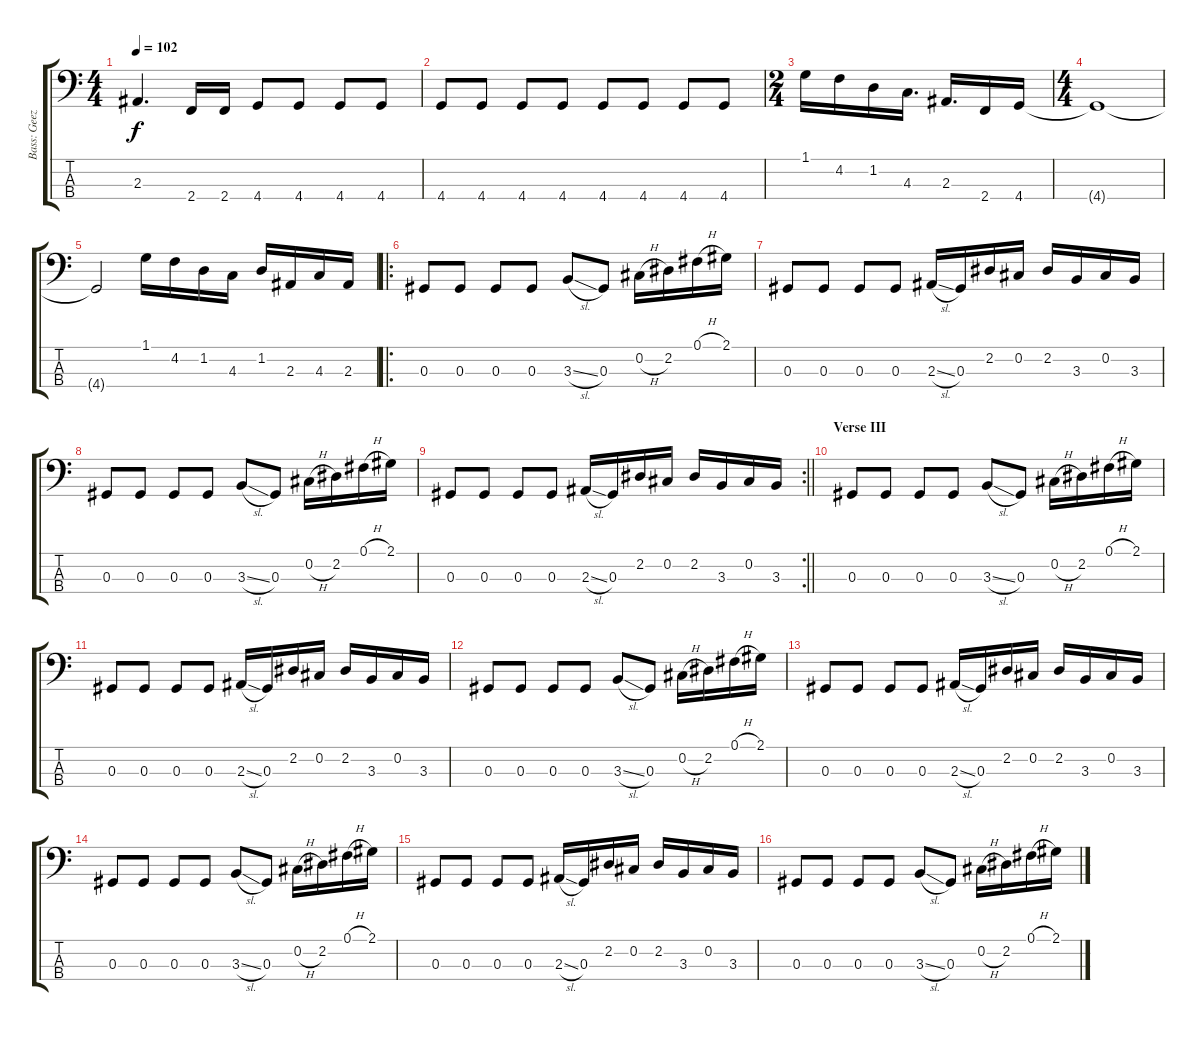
\track ("Bass: Geezer" "Bass: Geez") {instrument electricbassfinger}
\staff {score tabs}
\tuning (Gb2 Db2 Ab1 Eb1) {hide}
\ts (4 4)
\tempo 102
\clef f4
\ks c
2.3.4{d dy f} 2.4.16 2.4.16 4.4.8 4.4.8 4.4.8 4.4.8 |
4.4.8 4.4.8 4.4.8 4.4.8 4.4.8 4.4.8 4.4.8 4.4.8 |
\ts (2 4)
1.1.16 4.2.16 1.2.16 4.3.16{d} 2.3.16{d} 2.4.16 4.4.16 |
\ts (4 4)
4.4{t}.1 |
4.4{t}.2 1.1.16 4.2.16 1.2.16 4.3.16 1.2.16 2.3.16 4.3.16 2.3.16 |
\ro
0.3.8 0.3.8 0.3.8 0.3.8 3.3{sl}.8 0.3.8 0.2{h}.16 2.2.16 0.1{h}.16 2.1.16 |
0.3.8 0.3.8 0.3.8 0.3.8 2.3{sl}.16 0.3.16 2.2.16 0.2.16 2.2.16 3.3.16 0.2.16 3.3.16 |
0.3.8 0.3.8 0.3.8 0.3.8 3.3{sl}.8 0.3.8 0.2{h}.16 2.2.16 0.1{h}.16 2.1.16 |
\rc 2
\barLineRight lightlight
0.3.8 0.3.8 0.3.8 0.3.8 2.3{sl}.16 0.3.16 2.2.16 0.2.16 2.2.16 3.3.16 0.2.16 3.3.16 |
\section ("" "Verse III")
0.3.8 0.3.8 0.3.8 0.3.8 3.3{sl}.8 0.3.8 0.2{h}.16 2.2.16 0.1{h}.16 2.1.16 |
0.3.8 0.3.8 0.3.8 0.3.8 2.3{sl}.16 0.3.16 2.2.16 0.2.16 2.2.16 3.3.16 0.2.16 3.3.16 |
0.3.8 0.3.8 0.3.8 0.3.8 3.3{sl}.8 0.3.8 0.2{h}.16 2.2.16 0.1{h}.16 2.1.16 |
0.3.8 0.3.8 0.3.8 0.3.8 2.3{sl}.16 0.3.16 2.2.16 0.2.16 2.2.16 3.3.16 0.2.16 3.3.16 |
0.3.8 0.3.8 0.3.8 0.3.8 3.3{sl}.8 0.3.8 0.2{h}.16 2.2.16 0.1{h}.16 2.1.16 |
0.3.8 0.3.8 0.3.8 0.3.8 2.3{sl}.16 0.3.16 2.2.16 0.2.16 2.2.16 3.3.16 0.2.16 3.3.16 |
0.3.8 0.3.8 0.3.8 0.3.8 3.3{sl}.8 0.3.8 0.2{h}.16 2.2.16 0.1{h}.16 2.1.16
